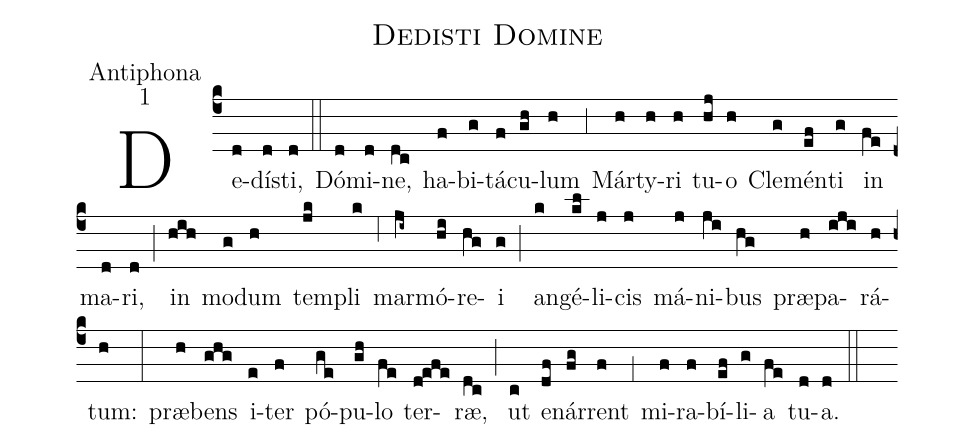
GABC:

name:Dedisti Domine;
office-part:Antiphona;
mode:1;
%%
(c4) De(d)dí(d)sti,(d) (::)
Dó(d)mi(d)ne,(dc) ha(f)bi(g)tá(f)cu(gh)lum(h) (,3) Már(h)ty(h)ri(h) tu(hj)o(h) Cle(g)mén(ef)ti(g) in(fe) ma(d)ri,(d) (;) in(hih) mo(g)dum(h) tem(jk)pli(k) (,6) mar(ji~)mó(hi)re(hg)i(g) (;) an(k)gé(kl)li(j)cis(j) má(j)ni(ji)bus(hg) præ(h)pa(iji)rá(h)tum:(h) (:)
præ(h)bens(ghg) i(e)ter(f) pó(ge)pu(gh)lo(fe) ter(d!efe)ræ,(dc) (;) ut(c) e(df)nár(fg)rent(f) (,1) mi(f)ra(f)bí(ef)li(g)a(fe) tu(d)a.(d) (::)
